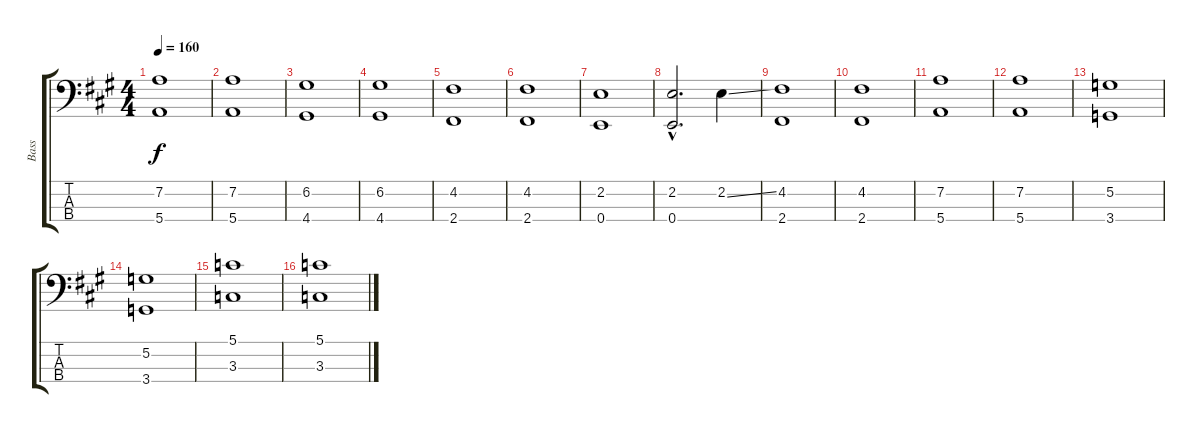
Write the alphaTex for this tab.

\track ("Bass" "Bass") {instrument fretlessbass}
\staff {score tabs}
\tuning (G2 D2 A1 E1) {hide}
\ts (4 4)
\tempo 160
\clef f4
\ks a
(7.2 5.4).1{dy f} |
(7.2 5.4).1 |
(6.2 4.4).1 |
(6.2 4.4).1 |
(4.2 2.4).1 |
(4.2 2.4).1 |
(2.2 0.4).1 |
(2.2{hac} 0.4{hac}).2{d} 2.2{ss}.4 |
(4.2 2.4).1 |
(4.2 2.4).1 |
(7.2 5.4).1 |
(7.2 5.4).1 |
(5.2 3.4).1 |
(5.2 3.4).1 |
(5.1 3.3).1 |
(5.1 3.3).1
